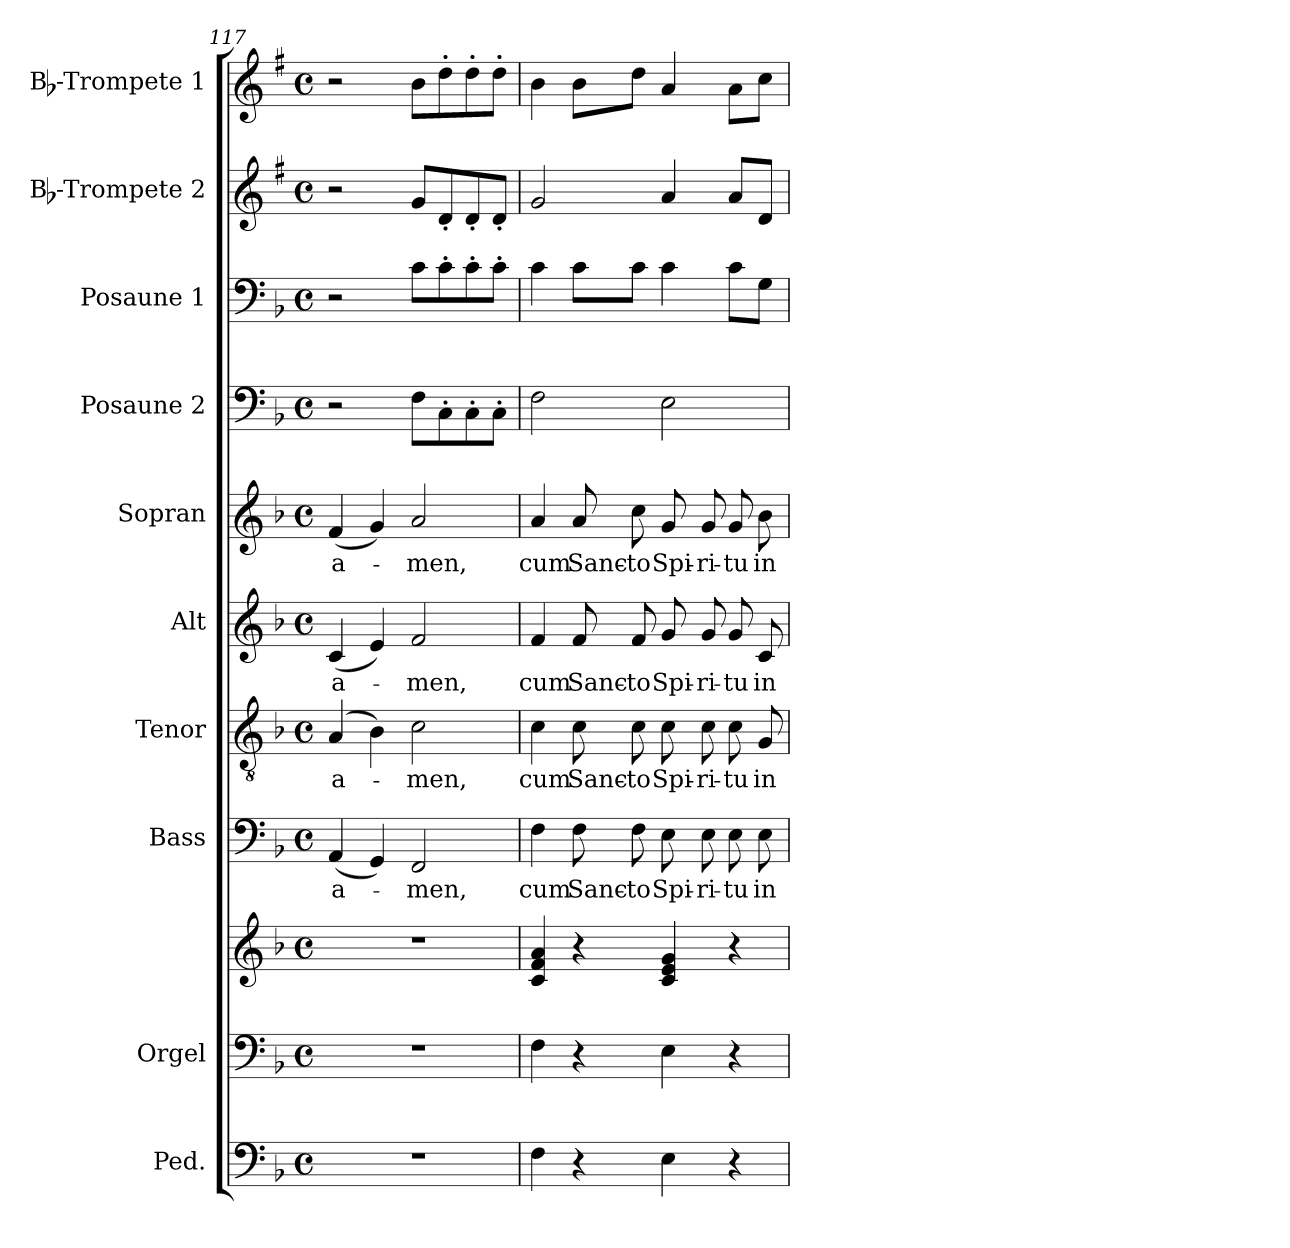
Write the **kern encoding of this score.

**kern	**kern	**kern	**kern	**text	**kern	**text	**kern	**text	**kern	**text	**kern	**kern	**kern	**kern
*part10	*part9	*part9	*part8	*part8	*part7	*part7	*part6	*part6	*part5	*part5	*part4	*part3	*part2	*part1
*staff11	*staff10	*staff9	*staff8	*staff8	*staff7	*staff7	*staff6	*staff6	*staff5	*staff5	*staff4	*staff3	*staff2	*staff1
*I"Ped.	*I"Orgel	*	*I"Bass	*	*I"Tenor	*	*I"Alt	*	*I"Sopran	*	*I"Posaune 2	*I"Posaune 1	*I"Bb-Trompete 2	*I"Bb-Trompete 1
*	*I'Org.	*	*I'B.	*	*I'T.	*	*I'A.	*	*I'S.	*	*I'Pos. 2	*I'Pos. 1	*I'Bb Trp. 2	*I'Bb Trp. 1
*clefF4	*clefF4	*clefG2	*clefF4	*	*clefGv2	*	*clefG2	*	*clefG2	*	*clefF4	*clefF4	*clefG2	*clefG2
*ITrd7c12	*	*	*	*	*	*	*	*	*	*	*	*	*ITrd1c2	*ITrd1c2
*k[b-]	*k[b-]	*k[b-]	*k[b-]	*	*k[b-]	*	*k[b-]	*	*k[b-]	*	*k[b-]	*k[b-]	*k[b-]	*k[b-]
*F:	*F:	*F:	*F:	*	*F:	*	*F:	*	*F:	*	*F:	*F:	*F:	*F:
*M4/4	*M4/4	*M4/4	*M4/4	*	*M4/4	*	*M4/4	*	*M4/4	*	*M4/4	*M4/4	*M4/4	*M4/4
*met(c)	*met(c)	*met(c)	*met(c)	*	*met(c)	*	*met(c)	*	*met(c)	*	*met(c)	*met(c)	*met(c)	*met(c)
=117	=117	=117	=117	=117	=117	=117	=117	=117	=117	=117	=117	=117	=117	=117
!	!	!	!	!LO:LY:b	!	!LO:LY:b	!	!LO:LY:b	!	!LO:LY:b	!	!	!	!
1r	1r	1r	(<4AA/	a-	(>4A/	a-	(<4c/	a-	(<4f/	a-	2r	2r	2r	2r
.	.	.	4GG/)	.	4B-\)	.	4e/)	.	4g/)	.	.	.	.	.
!	!	!	!	!LO:LY:b	!	!LO:LY:b	!	!LO:LY:b	!	!LO:LY:b	!	!	!	!
.	.	.	2FF/	-men,	2c\	-men,	2f/	-men,	2a/	-men,	8F\L	8c\L	8f/L	8a\L
.	.	.	.	.	.	.	.	.	.	.	8C'>\	8c'>\	8c'</	8cc'>\
.	.	.	.	.	.	.	.	.	.	.	8C'>\	8c'>\	8c'</	8cc'>\
.	.	.	.	.	.	.	.	.	.	.	8C'>\J	8c'>\J	8c'</J	8cc'>\J
=118	=118	=118	=118	=118	=118	=118	=118	=118	=118	=118	=118	=118	=118	=118
!	!	!	!	!LO:LY:b	!	!LO:LY:b	!	!LO:LY:b	!	!LO:LY:b	!	!	!	!
4FF\	4F\	4c/ 4f/ 4a/	4F\	cum	4c\	cum	4f/	cum	4a/	cum	2F\	4c\	2f/	4a\
!	!	!	!	!LO:LY:b	!	!LO:LY:b	!	!LO:LY:b	!	!LO:LY:b	!	!	!	!
4r	4r	4r	8F\	Sanc-	8c\	Sanc-	8f/	Sanc-	8a/	Sanc-	.	8c\L	.	8a\L
!	!	!	!	!LO:LY:b	!	!LO:LY:b	!	!LO:LY:b	!	!LO:LY:b	!	!	!	!
.	.	.	8F\	-to	8c\	-to	8f/	-to	8cc\	-to	.	8c\J	.	8cc\J
!	!	!	!	!LO:LY:b	!	!LO:LY:b	!	!LO:LY:b	!	!LO:LY:b	!	!	!	!
4EE\	4E\	4c/ 4e/ 4g/	8E\	Spi-	8c\	Spi-	8g/	Spi-	8g/	Spi-	2E\	4c\	4g/	4g/
!	!	!	!	!LO:LY:b	!	!LO:LY:b	!	!LO:LY:b	!	!LO:LY:b	!	!	!	!
.	.	.	8E\	-ri-	8c\	-ri-	8g/	-ri-	8g/	-ri-	.	.	.	.
!	!	!	!	!LO:LY:b	!	!LO:LY:b	!	!LO:LY:b	!	!LO:LY:b	!	!	!	!
4r	4r	4r	8E\	-tu	8c\	-tu	8g/	-tu	8g/	-tu	.	8c\L	8g/L	8g\L
!	!	!	!	!LO:LY:b	!	!LO:LY:b	!	!LO:LY:b	!	!LO:LY:b	!	!	!	!
.	.	.	8E\	in	8G/	in	8c/	in	8b-\	in	.	8G\J	8c/J	8b-\J
=	=	=	=	=	=	=	=	=	=	=	=	=	=	=
*-	*-	*-	*-	*-	*-	*-	*-	*-	*-	*-	*-	*-	*-	*-
